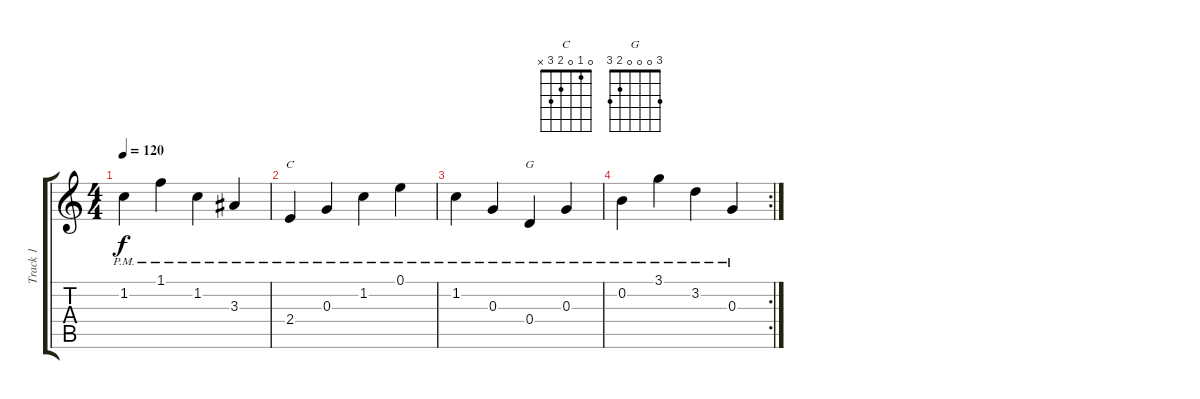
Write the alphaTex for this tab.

\track ("Track 1" "Track 1") {instrument electricguitarmuted bank 2}
\staff {score tabs}
\tuning (E4 B3 G3 D3 A2 E2) {hide}
\chord ("C" 0 1 0 2 3 x)
\chord ("G" 3 0 0 0 2 3)
\ts (4 4)
\tempo 120
\clef g2
\ks c
1.2{pm}.4{dy f} 1.1{pm}.4 1.2{pm}.4 3.3{pm}.4 |
2.4{pm}.4{ch "C"} 0.3{pm}.4 1.2{pm}.4 0.1{pm}.4 |
1.2{pm}.4 0.3{pm}.4 0.4{pm}.4{ch "G"} 0.3{pm}.4 |
\rc 2
0.2{pm}.4 3.1{pm}.4 3.2{pm}.4 0.3{pm}.4
